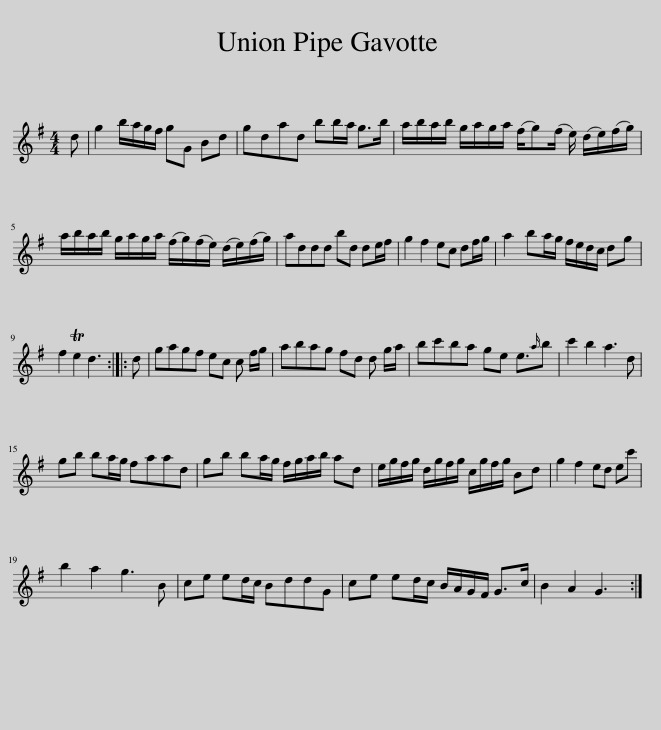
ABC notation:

X:1
L:1/8
M:4/4
I:linebreak $
K:G
V:1 treble
V:1
 d | g2 b/a/g/f/ gG Bd | gdad bb/a/ g>b | a/b/a/b/ g/a/g/a/ (f/g)(f/ e/) (d/e/)(f/g/) |$ a/b/a/b/ g/a/g/a/ (f/g/)(f/e/) (d/e/)(f/g/) | %5
 addd bd de/f/ | g2 f2 ec df/g/ | a2 ba/g/ f/e/d/c/ dg |$ f2 Te2 d3 :: d | %10
 gagf ec c f/g/ | abag fd d g/a/ | bc'ba ge e3/2{a}b | c'2 b2 a3 d |$ gb ba/g/ faad | %15
 gb ba/g/ f/g/a/b/ ad | e/g/f/g/ d/g/f/g/ c/g/f/g/ Bd | g2 f2 ed ec' |$ b2 a2 g3 B | ce ed/c/ BddG | %20
 ce ed/c/ B/A/G/F/ G>c | B2 A2 G3 :| %22
